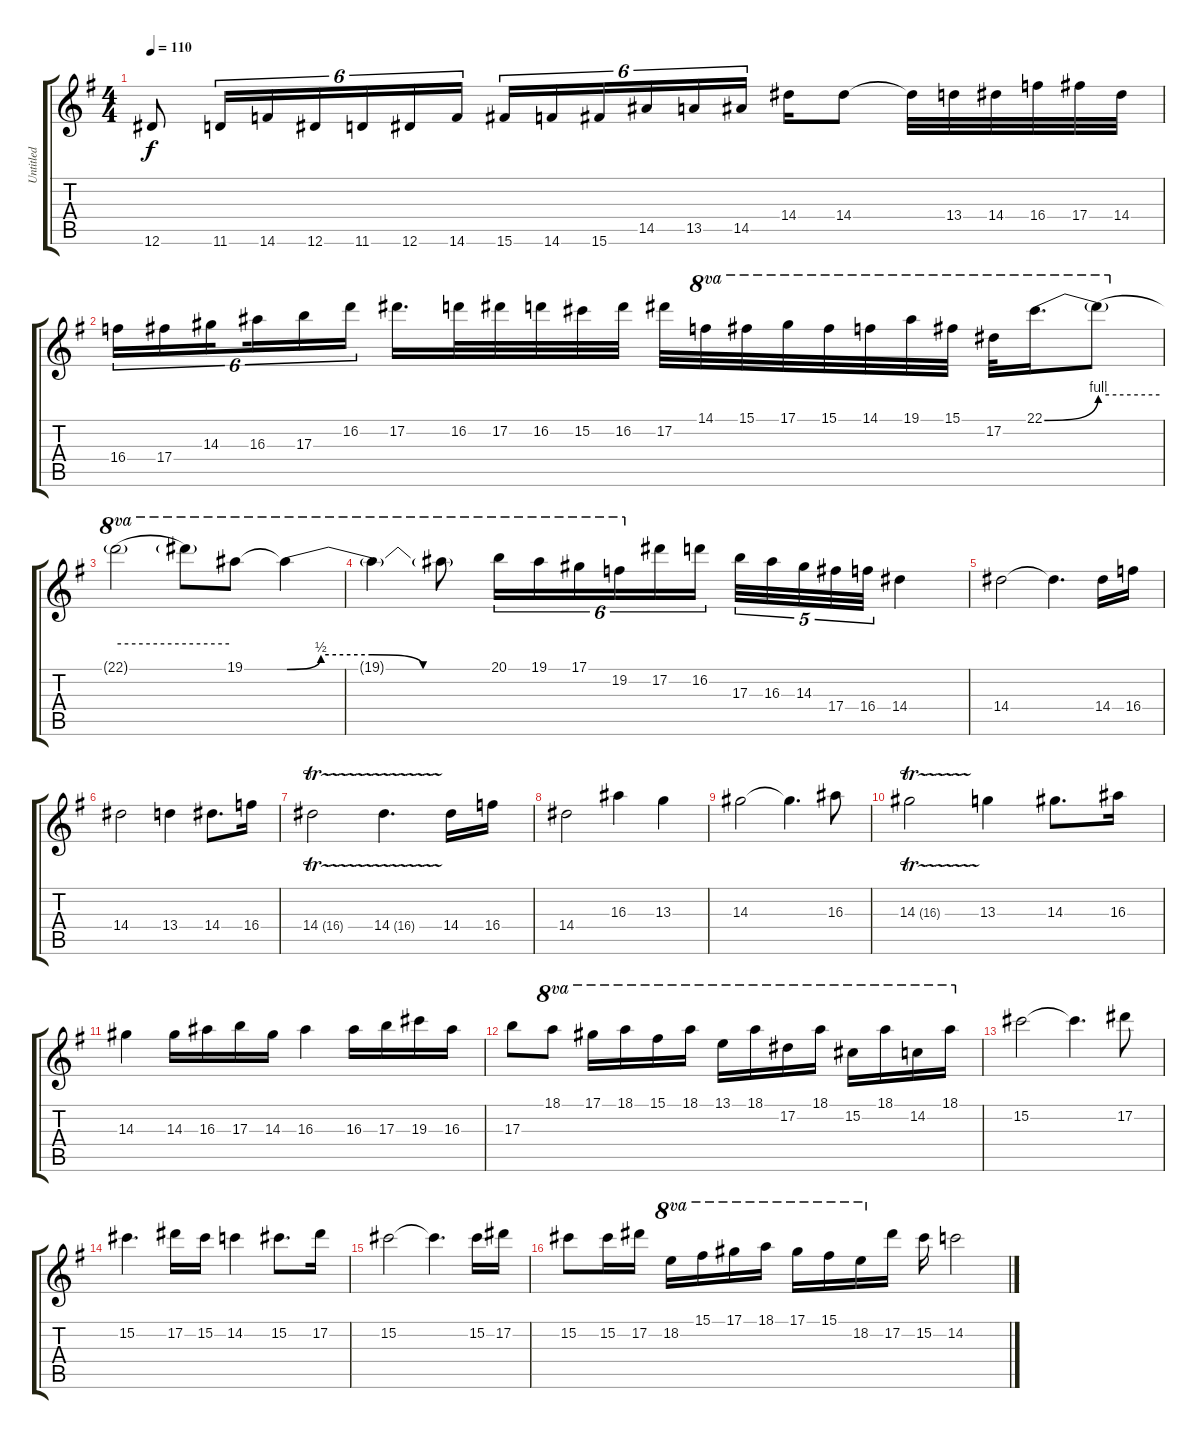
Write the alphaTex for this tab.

\track ("Untitled" "Untitled") {instrument overdrivenguitar}
\staff {score tabs}
\tuning (Eb4 Bb3 Gb3 Db3 Ab2 Eb2) {hide}
\ts (4 4)
\tempo 110
\clef g2
\ks g
12.6.8{dy f instrument overdrivenguitar} 11.6.16{tu (6 4)} 14.6.16{tu (6 4)} 12.6.16{tu (6 4)} 11.6.16{tu (6 4)} 12.6.16{tu (6 4)} 14.6.16{tu (6 4) beam splitsecondary} 15.6.16{tu (6 4)} 14.6.16{tu (6 4)} 15.6.16{tu (6 4)} 14.5.16{tu (6 4)} 13.5.16{tu (6 4)} 14.5.16{tu (6 4) beam splitsecondary} 14.4.16 14.4.8 14.4{t}.32 13.4.32 14.4.32 16.4.32 17.4.32 14.4.32 |
16.4.16{tu (6 4)} 17.4.16{tu (6 4)} 14.3.16{tu (6 4) beam splitsecondary} 16.3.16{tu (6 4)} 17.3.16{tu (6 4)} 16.2.16{tu (6 4)} 17.2.16{d} 16.2.32 17.2.32 16.2.32 15.2.32 16.2.32 17.2.32 14.1.32{ot 8va} 15.1.32{ot 8va} 17.1.32{ot 8va} 15.1.32{ot 8va} 14.1.32{ot 8va} 19.1.32{ot 8va} 15.1.32{ot 8va} 17.2.32{ot 8va} 22.1{be (bend 0 0 60 4)}.16{d ot 8va} 22.1{be (hold 0 4 60 4) t}.8{ot 8va} |
22.1{be (hold 0 4 60 4) t}.2{ot 8va} 22.1{t}.8{ot 8va} 19.1.8{ot 8va} 19.1{be (custom 0 0 10 2 25 2 40 0 60 0) t}.4{ot 8va} |
19.1{t}.4{ot 8va} 19.1{t}.8{ot 8va} 20.1.16{tu (6 4) ot 8va} 19.1.16{tu (6 4) ot 8va} 17.1.16{tu (6 4) ot 8va} 19.2.16{tu (6 4) ot 8va} 17.2.16{tu (6 4)} 16.2.16{tu (6 4) beam splitsecondary} 17.3.32{tu (5 4)} 16.3.32{tu (5 4)} 14.3.32{tu (5 4)} 17.4.32{tu (5 4)} 16.4.32{tu (5 4)} 14.4.4 |
14.4.2 14.4{t}.4{d} 14.4.16 16.4.16 |
14.4.2 13.4.4 14.4.8{d} 16.4.16 |
14.4{tr (16 32)}.2 14.4{tr (16 32)}.4{d} 14.4.16 16.4.16 |
14.4.2 16.3.4 13.3.4 |
14.3.2 14.3{t}.4{d} 16.3.8 |
14.3{tr (16 32)}.2 13.3.4 14.3.8{d} 16.3.16 |
14.3.4 14.3.16 16.3.16 17.3.16 14.3.16 16.3.4 16.3.16 17.3.16 19.3.16 16.3.16 |
17.3.8 18.1.8{ot 8va} 17.1.16{ot 8va} 18.1.16{ot 8va} 15.1.16{ot 8va} 18.1.16{ot 8va} 13.1.16{ot 8va} 18.1.16{ot 8va} 17.2.16{ot 8va} 18.1.16{ot 8va} 15.2.16{ot 8va} 18.1.16{ot 8va} 14.2.16{ot 8va} 18.1.16{ot 8va} |
15.2.2 15.2{t}.4{d} 17.2.8 |
15.2.4{d} 17.2.16 15.2.16 14.2.4 15.2.8{d} 17.2.16 |
15.2.2 15.2{t}.4{d} 15.2.16 17.2.16 |
15.2.8 15.2.16 17.2.16 18.2.16{ot 8va} 15.1.16{ot 8va} 17.1.16{ot 8va} 18.1.16{ot 8va} 17.1.16{ot 8va} 15.1.16{ot 8va} 18.2.16{ot 8va} 17.2.16 15.2.16 14.2.2
